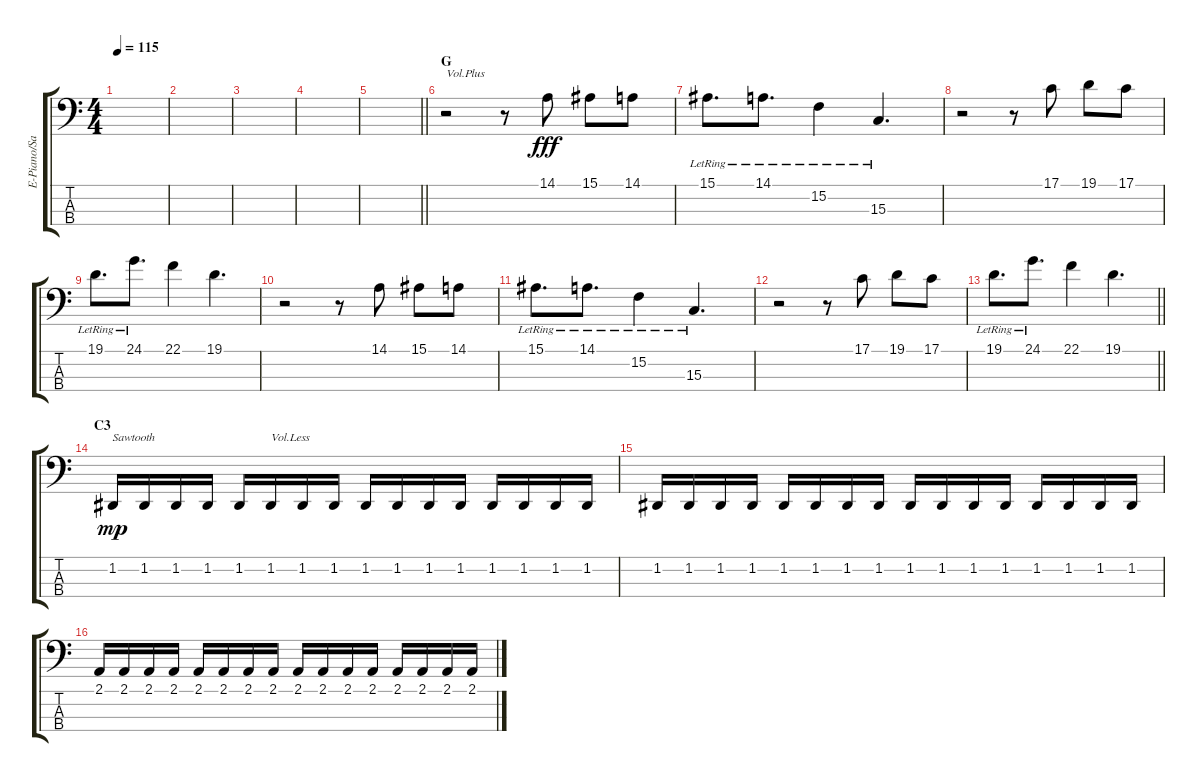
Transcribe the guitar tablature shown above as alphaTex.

\track ("E-Piano/Sawtooh" "E-Piano/Sa") {instrument electricgrandpiano}
\staff {score tabs}
\tuning (G2 D2 A1 E1) {hide}
\ts (4 4)
\tempo 115
\clef f4
\ks c
|
|
|
|
\barLineRight lightlight
|
\section ("" "G")
r.2{txt "Vol.Plus" volume 14} r.8 14.1.8{dy fff} 15.1.8 14.1.8 |
15.1{lr}.8{d} 14.1{lr}.8{d} 15.2{lr}.4 15.3{lr}.4{d} |
r.2 r.8 17.1.8 19.1.8 17.1.8 |
19.1{lr}.8{d} 24.1{lr}.8{d} 22.1.4 19.1.4{d} |
r.2 r.8 14.1.8 15.1.8 14.1.8 |
15.1{lr}.8{d} 14.1{lr}.8{d} 15.2{lr}.4 15.3{lr}.4{d} |
r.2 r.8 17.1.8 19.1.8 17.1.8 |
\barLineRight lightlight
19.1{lr}.8{d} 24.1{lr}.8{d} 22.1.4 19.1.4{d} |
\section ("" "C3")
1.2.16{txt "Sawtooth" dy mp instrument lead2sawtooth} 1.2.16 1.2.16 1.2.16 1.2.16 1.2.16{txt "Vol.Less"} 1.2.16 1.2.16 1.2.16 1.2.16 1.2.16 1.2.16 1.2.16 1.2.16 1.2.16 1.2.16 |
1.2.16 1.2.16 1.2.16 1.2.16 1.2.16 1.2.16 1.2.16 1.2.16 1.2.16 1.2.16 1.2.16 1.2.16 1.2.16 1.2.16 1.2.16 1.2.16 |
2.1.16 2.1.16 2.1.16 2.1.16 2.1.16 2.1.16 2.1.16 2.1.16 2.1.16 2.1.16 2.1.16 2.1.16 2.1.16 2.1.16 2.1.16 2.1.16
